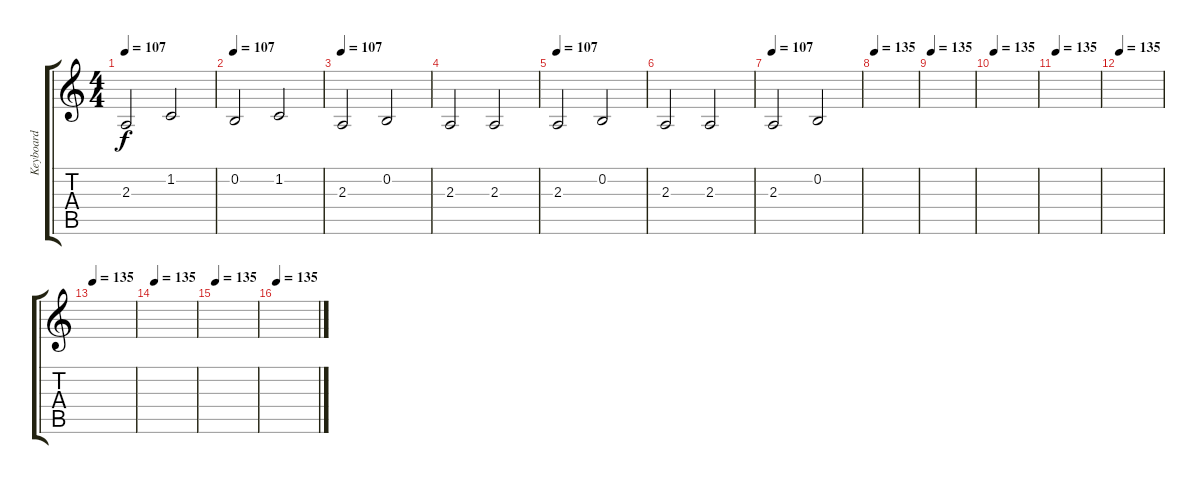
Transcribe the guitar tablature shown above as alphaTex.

\track ("Keyboard" "Keyboard") {instrument brasssection}
\staff {score tabs}
\tuning (E4 B3 G3 D3 A2 E2) {hide}
\ts (4 4)
\tempo 107
\clef g2
\ks c
2.3.2{dy f} 1.2.2 |
\tempo 107
0.2.2 1.2.2 |
\tempo 107
2.3.2 0.2.2 |
2.3.2 2.3.2 |
\tempo 107
2.3.2 0.2.2 |
2.3.2 2.3.2 |
\tempo 107
2.3.2 0.2.2 |
\tempo 135
|
\tempo 135
|
\tempo 135
|
\tempo 135
|
\tempo 135
|
\tempo 135
|
\tempo 135
|
\tempo 135
|
\tempo 135
